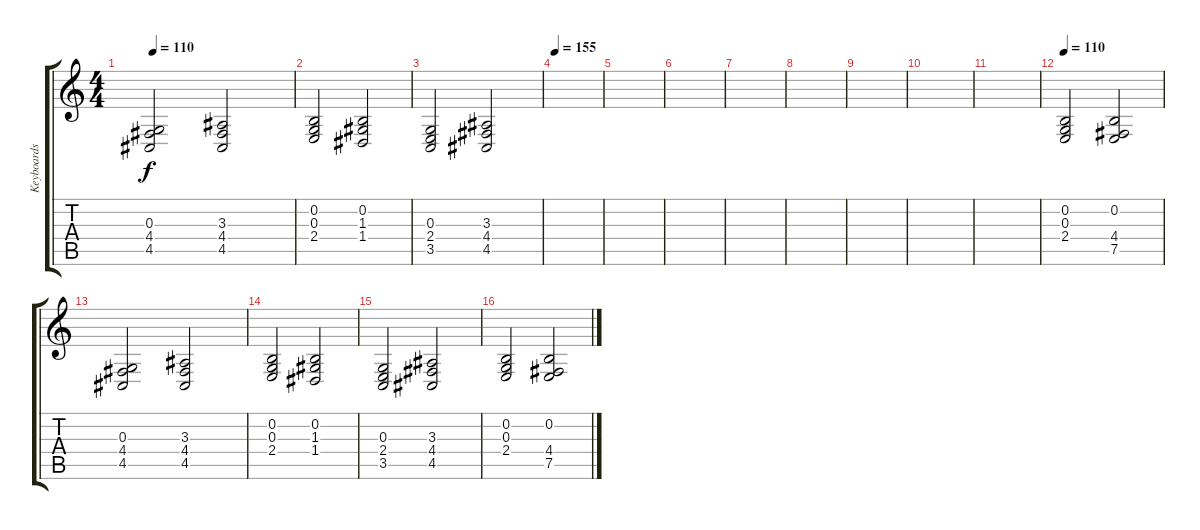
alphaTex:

\track ("Keyboards Rhytm" "Keyboards ") {instrument choiraahs}
\staff {score tabs}
\tuning (E4 B3 G3 D3 A2 E2) {hide}
\ts (4 4)
\tempo 110
\clef g2
\ks c
(0.3 4.4 4.5).2{dy f} (3.3 4.4 4.5).2 |
(0.2 0.3 2.4).2 (0.2 1.3 1.4).2 |
(0.3 2.4 3.5).2 (3.3 4.4 4.5).2 |
\tempo 155
|
|
|
|
|
|
|
|
\tempo 110
(0.2 0.3 2.4).2{volume 12 instrument musicbox} (0.2 4.4 7.5).2 |
(0.3 4.4 4.5).2 (3.3 4.4 4.5).2 |
(0.2 0.3 2.4).2 (0.2 1.3 1.4).2 |
(0.3 2.4 3.5).2 (3.3 4.4 4.5).2 |
(0.2 0.3 2.4).2 (0.2 4.4 7.5).2
